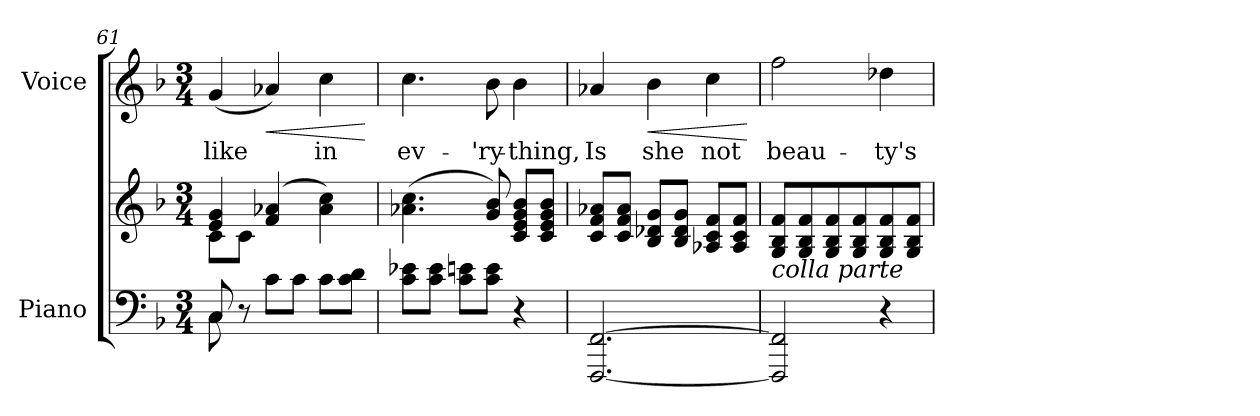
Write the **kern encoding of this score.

**kern	**kern	**kern	**text	**dynam
*part2	*part2	*part1	*part1	*part1
*staff3	*staff2	*staff1	*staff1	*staff1
*I"Piano	*	*I"Voice	*	*
*I'Pno	*	*	*	*
*clefF4	*clefG2	*clefG2	*	*
*k[b-]	*k[b-]	*k[b-]	*	*
*M3/4	*M3/4	*M3/4	*	*
=61	=61	=61	=61	=61
*^	*^	*	*	*
!	!	!	!	!	!LO:LY:b	!
8C/	8C\	4e/ 4g/	8c\L	(<4g/	-like	.
8r	8ryy	.	8c\J	.	.	.
!	!	!	!	!	!	!LO:HP:b
8c\L	2rGGyy	(>4f/ 4a-X/	2rffyy	4a-X/)	.	<
8c\J	.	.	.	.	.	.
!	!	!	!	!	!LO:LY:b	!
8c\L	.	4a-\ 4cc\)	.	4cc\	in	.
8c\ 8d\J	.	.	.	.	.	.
*v	*v	*	*	*	*	*
*	*v	*v	*	*	*
.	.	.	.	[
=62	=62	=62	=62	=62
!	!	!	!LO:LY:b	!
8c\ 8e-X\L	(>4.a-X\ 4.cc\	4.cc\	ev-	.
8c\ 8e-\J	.	.	.	.
8c\ 8en\L	.	.	.	.
!	!	!	!LO:LY:b	!
8c\ 8e\J	8g/ 8b-/)	8b-\	-'ry-	.
!	!	!	!LO:LY:b	!
4r	8c/ 8e/ 8g/ 8b-/L	4b-\	-thing,	.
.	8c/ 8e/ 8g/ 8b-/J	.	.	.
!!LO:LB:g=z
=63	=63	=63	=63	=63
!	!	!	!LO:LY:b	!
[2.FFF/ [2.FF/	8c/ 8f/ 8a-X/L	4a-X/	Is	.
.	8c/ 8f/ 8a-/J	.	.	.
!	!	!	!LO:LY:b	!LO:HP:b
.	8B-/ 8d-X/ 8g/L	4b-\	she	<
.	8B-/ 8d-/ 8g/J	.	.	.
!	!	!	!LO:LY:b	!
.	8A-X/ 8c/ 8f/L	4cc\	not	.
.	8A-/ 8c/ 8f/J	.	.	.
.	.	.	.	[
=64	=64	=64	=64	=64
*	*	*MM130	*	*
!	!	!LO:TX:a:i:t=poco rit.	!	!
!	!LO:TX:b:i:t=colla parte	!	!	!
!	!	!	!LO:LY:b	!
*	*	*^	*	*
2FFF/] 2FF/]	8G/ 8B-/ 8f/L	2ff\	4reyy	beau-	.
.	8G/ 8B-/ 8f/	.	.	.	.
.	8G/ 8B-/ 8f/	.	2ryy	.	.
.	8G/ 8B-/ 8f/	.	.	.	.
!	!	!	!	!LO:LY:b	!
4r	8G/ 8B-/ 8f/	4dd-X\	.	-ty's	.
.	8G/ 8B-/ 8f/J	.	.	.	.
*	*	*v	*v	*	*
=	=	=	=	=
*-	*-	*-	*-	*-
